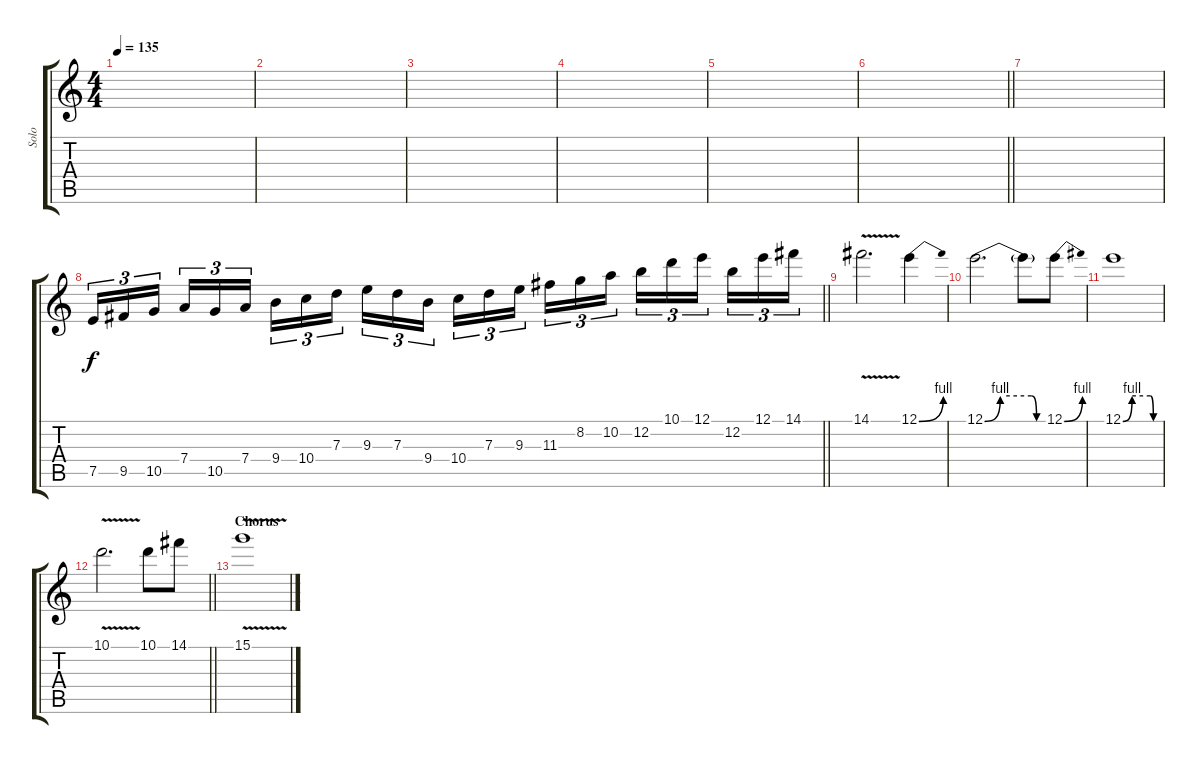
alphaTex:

\track ("Solo" "Solo") {instrument distortionguitar}
\staff {score tabs}
\tuning (E4 B3 G3 D3 A2 E2) {hide}
\ts (4 4)
\tempo 135
\clef g2
\ks c
|
|
|
|
|
\barLineRight lightlight
|
|
\barLineRight lightlight
7.5.16{tu (3 2)} 9.5.16{tu (3 2)} 10.5.16{tu (3 2) beam splitsecondary} 7.4.16{tu (3 2)} 10.5.16{tu (3 2)} 7.4.16{tu (3 2)} 9.4.16{tu (3 2)} 10.4.16{tu (3 2)} 7.3.16{tu (3 2) beam splitsecondary} 9.3.16{tu (3 2)} 7.3.16{tu (3 2)} 9.4.16{tu (3 2)} 10.4.16{tu (3 2)} 7.3.16{tu (3 2)} 9.3.16{tu (3 2) beam splitsecondary} 11.3.16{tu (3 2)} 8.2.16{tu (3 2)} 10.2.16{tu (3 2)} 12.2.16{tu (3 2)} 10.1.16{tu (3 2)} 12.1.16{tu (3 2) beam splitsecondary} 12.2.16{tu (3 2)} 12.1.16{tu (3 2)} 14.1.16{tu (3 2)} |
14.1{v}.2{d} 12.1{be (bend 0 0 60 4)}.4 |
12.1{be (custom 0 0 15 4 45 4 50 0 53 0 57 0 60 0)}.2{d} 12.1{t}.8 12.1{be (bend 0 0 60 4)}.8 |
12.1{be (custom 0 0 15 4 45 4 50 0 54 0 56 0 60 0)}.1 |
\barLineRight lightlight
10.1{v}.2{d} 10.1.8 14.1.8 |
\section ("" "Chorus")
15.1{v}.1
